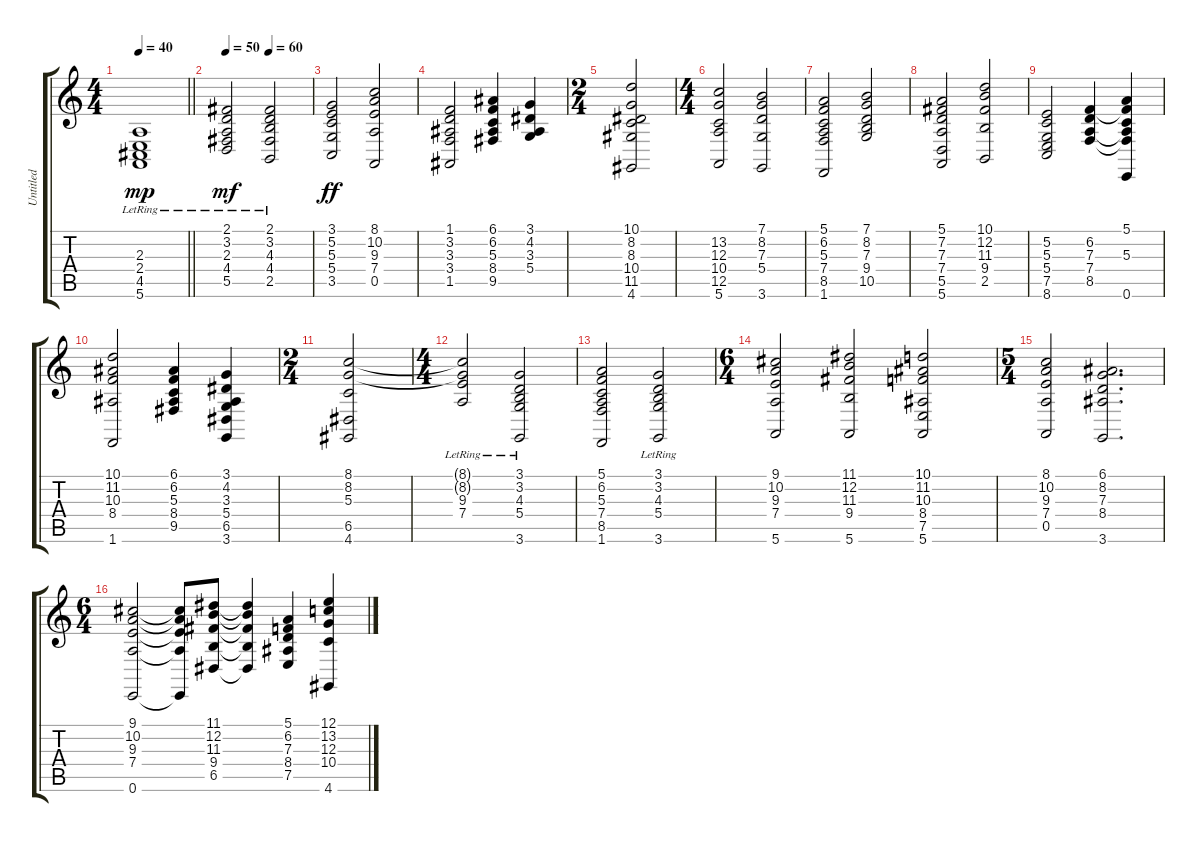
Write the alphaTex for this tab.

\track ("Untitled" "Untitled") {instrument electricpiano1}
\staff {score tabs}
\tuning (E4 B3 G3 D3 A2 E2) {hide}
\ts (4 4)
\tempo 40
\clef g2
\barLineRight lightlight
\ks c
(2.3{lr} 2.4{lr} 4.5{lr} 5.6{lr}).1{dy mp instrument electricpiano1} |
\tempo 50
\tempo (60 0.5)
(2.1{lr} 3.2{lr} 2.3{lr} 4.4{lr} 5.5{lr}).2{dy mf} (2.1{lr} 3.2{lr} 4.3{lr} 4.4{lr} 2.5{lr}).2 |
(3.1 5.2 5.3 5.4 3.5).2{dy ff} (8.1 10.2 9.3 7.4 0.5).2 |
(1.1 3.2 3.3 3.4 1.5).2 (6.1 6.2 5.3 8.4 9.5).4 (3.1 4.2 3.3 5.4).4 |
\ts (2 4)
(10.1 8.2 8.3 10.4 11.5 4.6).2 |
\ts (4 4)
(13.2 12.3 10.4 12.5 5.6).2 (7.1 8.2 7.3 5.4 3.6).2 |
(5.1 6.2 5.3 7.4 8.5 1.6).2 (7.1 8.2 7.3 9.4 10.5).2 |
(5.1 7.2 7.3 7.4 5.5 5.6).2 (10.1 12.2 11.3 9.4 2.5).2 |
(5.2 5.3 5.4 7.5 8.6).2 (6.2 7.3 7.4 8.5).4 (5.1 6.2{t} 5.3 7.4{t} 8.5{t} 0.6).4 |
(10.1 11.2 10.3 8.4 1.6).2 (6.1 6.2 5.3 8.4 9.5).4 (3.1 4.2 3.3 5.4 6.5 3.6).4 |
\ts (2 4)
(8.1 8.2 5.3 6.5 4.6).2 |
\ts (4 4)
(8.1{t} 8.2{t} 9.3{lr} 7.4{lr}).2 (3.1{lr} 3.2{lr} 4.3{lr} 5.4{lr} 3.6{lr}).2 |
(5.1 6.2 5.3 7.4 8.5 1.6).2 (3.1{lr} 3.2{lr} 4.3{lr} 5.4{lr} 3.6{lr}).2 |
\ts (6 4)
(9.1 10.2 9.3 7.4 5.6).2 (11.1 12.2 11.3 9.4 5.6).2 (10.1 11.2 10.3 8.4 7.5 5.6).2 |
\ts (5 4)
(8.1 10.2 9.3 7.4 0.5).2 (6.1 8.2 7.3 8.4 3.6).2{d} |
\ts (6 4)
(9.1 10.2 9.3 7.4 0.6).2 (9.1{t} 10.2{t} 9.3{t} 7.4{t} 0.6{t}).8 (11.1 12.2 11.3 9.4 6.5).8 (11.1{t} 12.2{t} 11.3{t} 9.4{t} 6.5{t}).4 (5.1 6.2 7.3 8.4 7.5).4 (12.1 13.2 12.3 10.4 4.6).4
